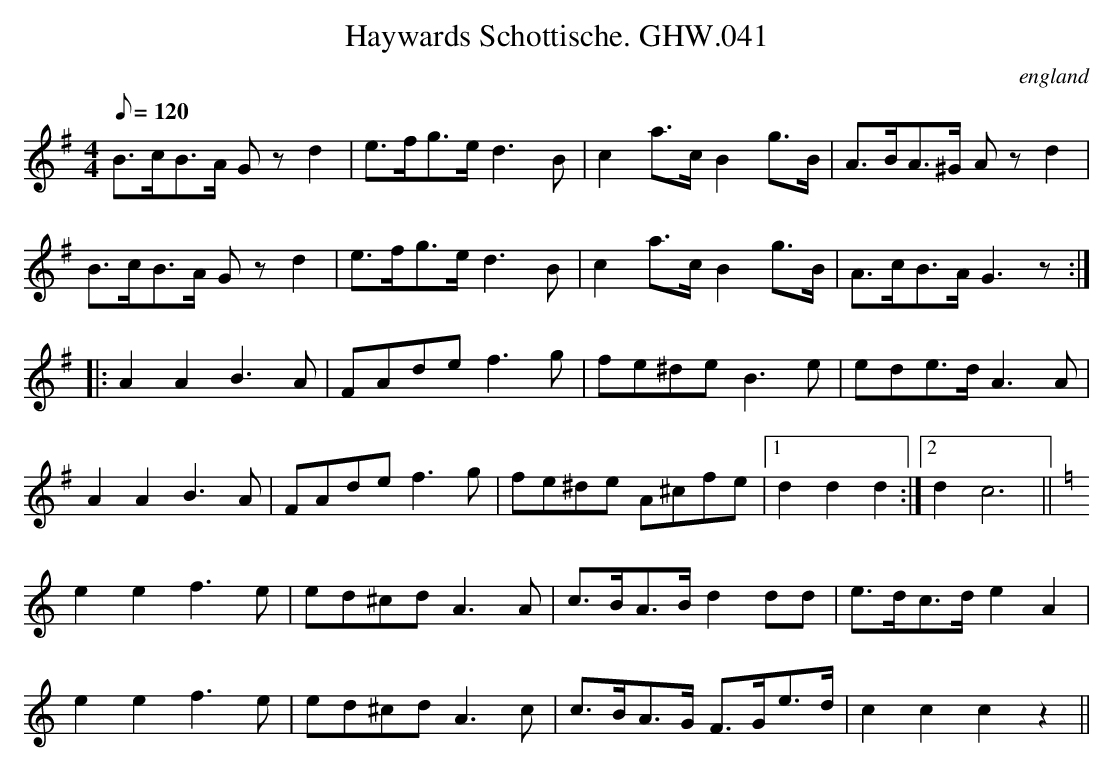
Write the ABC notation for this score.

X:1
T:Haywards Schottische. GHW.041
O:england
M:4/4
L:1/8
Q:120
K:G
B>cB>A G z d2|e>fg>e d3 B|c2 a>c B2 g>B|A>BA>^G A z d2|
B>cB>A G z d2|e>fg>e d3 B|c2 a>c B2 g>B|A>cB>A G3 z:|
|:A2A2 B3 A|FAde f3 g|fe^de B3 e|ede>d A3 A|
A2A2 B3 A|FAde f3 g|fe^de A^cfe|1 d2d2d2:|2 d2 c6||
K:C
e2e2 f3e|ed^cd A3 A|c>BA>B d2 dd|e>dc>d e2 A2|
e2e2 f3e|ed^cd A3c|c>BA>G F>Ge>d|c2c2c2z2||
